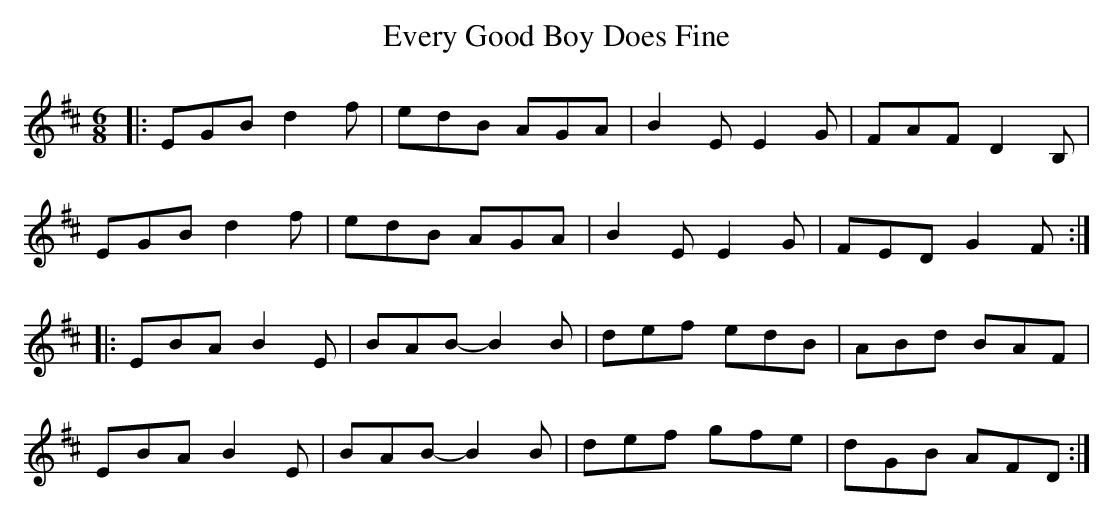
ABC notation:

X:1
T: Every Good Boy Does Fine
M: 6/8
L: 1/8
K: Edor
|:EGB d2f|edB AGA|B2EE2G|FAF D2B,|
EGB d2f|edB AGA|B2EE2G|FED G2F:|
|:EBA B2E|BAB-B2B|def edB|ABd BAF|
EBA B2E|BAB-B2B|def gfe|dGB AFD:|
